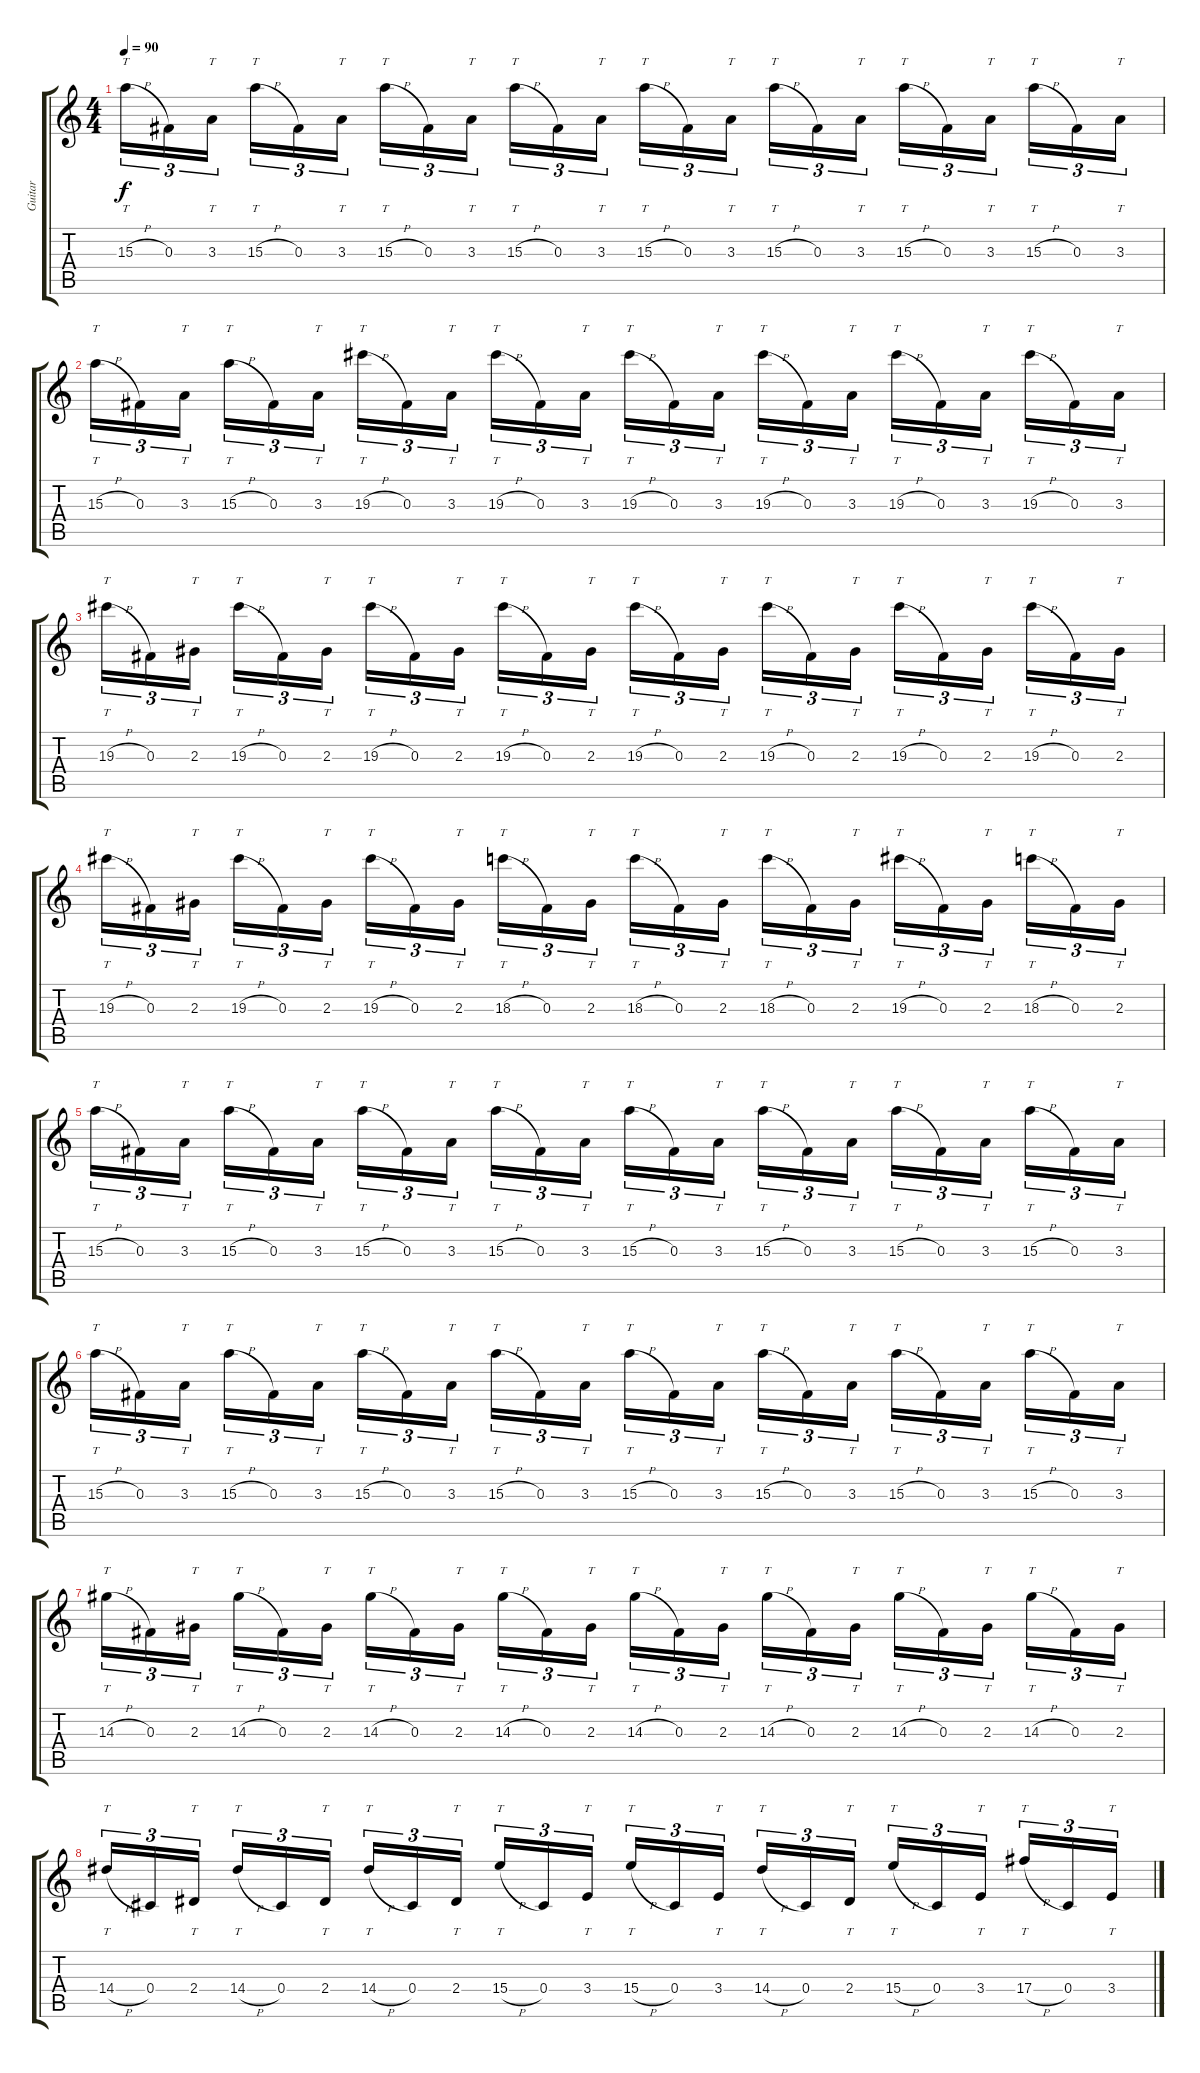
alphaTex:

\track ("Guitar" "Guitar") {instrument electricguitarclean}
\staff {score tabs}
\tuning (Eb4 Bb3 Gb3 Db3 Ab2 Eb2) {hide}
\ts (4 4)
\tempo 90
\clef g2
\ks c
15.3{h}.16{tt tu (3 2) dy f} 0.3.16{tu (3 2)} 3.3.16{tt tu (3 2) beam splitsecondary} 15.3{h}.16{tt tu (3 2)} 0.3.16{tu (3 2)} 3.3.16{tt tu (3 2)} 15.3{h}.16{tt tu (3 2)} 0.3.16{tu (3 2)} 3.3.16{tt tu (3 2) beam splitsecondary} 15.3{h}.16{tt tu (3 2)} 0.3.16{tu (3 2)} 3.3.16{tt tu (3 2)} 15.3{h}.16{tt tu (3 2)} 0.3.16{tu (3 2)} 3.3.16{tt tu (3 2) beam splitsecondary} 15.3{h}.16{tt tu (3 2)} 0.3.16{tu (3 2)} 3.3.16{tt tu (3 2)} 15.3{h}.16{tt tu (3 2)} 0.3.16{tu (3 2)} 3.3.16{tt tu (3 2) beam splitsecondary} 15.3{h}.16{tt tu (3 2)} 0.3.16{tu (3 2)} 3.3.16{tt tu (3 2)} |
15.3{h}.16{tt tu (3 2)} 0.3.16{tu (3 2)} 3.3.16{tt tu (3 2) beam splitsecondary} 15.3{h}.16{tt tu (3 2)} 0.3.16{tu (3 2)} 3.3.16{tt tu (3 2)} 19.3{h}.16{tt tu (3 2)} 0.3.16{tu (3 2)} 3.3.16{tt tu (3 2) beam splitsecondary} 19.3{h}.16{tt tu (3 2)} 0.3.16{tu (3 2)} 3.3.16{tt tu (3 2)} 19.3{h}.16{tt tu (3 2)} 0.3.16{tu (3 2)} 3.3.16{tt tu (3 2) beam splitsecondary} 19.3{h}.16{tt tu (3 2)} 0.3.16{tu (3 2)} 3.3.16{tt tu (3 2)} 19.3{h}.16{tt tu (3 2)} 0.3.16{tu (3 2)} 3.3.16{tt tu (3 2) beam splitsecondary} 19.3{h}.16{tt tu (3 2)} 0.3.16{tu (3 2)} 3.3.16{tt tu (3 2)} |
19.3{h}.16{tt tu (3 2)} 0.3.16{tu (3 2)} 2.3.16{tt tu (3 2) beam splitsecondary} 19.3{h}.16{tt tu (3 2)} 0.3.16{tu (3 2)} 2.3.16{tt tu (3 2)} 19.3{h}.16{tt tu (3 2)} 0.3.16{tu (3 2)} 2.3.16{tt tu (3 2) beam splitsecondary} 19.3{h}.16{tt tu (3 2)} 0.3.16{tu (3 2)} 2.3.16{tt tu (3 2)} 19.3{h}.16{tt tu (3 2)} 0.3.16{tu (3 2)} 2.3.16{tt tu (3 2) beam splitsecondary} 19.3{h}.16{tt tu (3 2)} 0.3.16{tu (3 2)} 2.3.16{tt tu (3 2)} 19.3{h}.16{tt tu (3 2)} 0.3.16{tu (3 2)} 2.3.16{tt tu (3 2) beam splitsecondary} 19.3{h}.16{tt tu (3 2)} 0.3.16{tu (3 2)} 2.3.16{tt tu (3 2)} |
19.3{h}.16{tt tu (3 2)} 0.3.16{tu (3 2)} 2.3.16{tt tu (3 2) beam splitsecondary} 19.3{h}.16{tt tu (3 2)} 0.3.16{tu (3 2)} 2.3.16{tt tu (3 2)} 19.3{h}.16{tt tu (3 2)} 0.3.16{tu (3 2)} 2.3.16{tt tu (3 2) beam splitsecondary} 18.3{h}.16{tt tu (3 2)} 0.3.16{tu (3 2)} 2.3.16{tt tu (3 2)} 18.3{h}.16{tt tu (3 2)} 0.3.16{tu (3 2)} 2.3.16{tt tu (3 2) beam splitsecondary} 18.3{h}.16{tt tu (3 2)} 0.3.16{tu (3 2)} 2.3.16{tt tu (3 2)} 19.3{h}.16{tt tu (3 2)} 0.3.16{tu (3 2)} 2.3.16{tt tu (3 2) beam splitsecondary} 18.3{h}.16{tt tu (3 2)} 0.3.16{tu (3 2)} 2.3.16{tt tu (3 2)} |
15.3{h}.16{tt tu (3 2)} 0.3.16{tu (3 2)} 3.3.16{tt tu (3 2) beam splitsecondary} 15.3{h}.16{tt tu (3 2)} 0.3.16{tu (3 2)} 3.3.16{tt tu (3 2)} 15.3{h}.16{tt tu (3 2)} 0.3.16{tu (3 2)} 3.3.16{tt tu (3 2) beam splitsecondary} 15.3{h}.16{tt tu (3 2)} 0.3.16{tu (3 2)} 3.3.16{tt tu (3 2)} 15.3{h}.16{tt tu (3 2)} 0.3.16{tu (3 2)} 3.3.16{tt tu (3 2) beam splitsecondary} 15.3{h}.16{tt tu (3 2)} 0.3.16{tu (3 2)} 3.3.16{tt tu (3 2)} 15.3{h}.16{tt tu (3 2)} 0.3.16{tu (3 2)} 3.3.16{tt tu (3 2) beam splitsecondary} 15.3{h}.16{tt tu (3 2)} 0.3.16{tu (3 2)} 3.3.16{tt tu (3 2)} |
15.3{h}.16{tt tu (3 2)} 0.3.16{tu (3 2)} 3.3.16{tt tu (3 2) beam splitsecondary} 15.3{h}.16{tt tu (3 2)} 0.3.16{tu (3 2)} 3.3.16{tt tu (3 2)} 15.3{h}.16{tt tu (3 2)} 0.3.16{tu (3 2)} 3.3.16{tt tu (3 2) beam splitsecondary} 15.3{h}.16{tt tu (3 2)} 0.3.16{tu (3 2)} 3.3.16{tt tu (3 2)} 15.3{h}.16{tt tu (3 2)} 0.3.16{tu (3 2)} 3.3.16{tt tu (3 2) beam splitsecondary} 15.3{h}.16{tt tu (3 2)} 0.3.16{tu (3 2)} 3.3.16{tt tu (3 2)} 15.3{h}.16{tt tu (3 2)} 0.3.16{tu (3 2)} 3.3.16{tt tu (3 2) beam splitsecondary} 15.3{h}.16{tt tu (3 2)} 0.3.16{tu (3 2)} 3.3.16{tt tu (3 2)} |
14.3{h}.16{tt tu (3 2)} 0.3.16{tu (3 2)} 2.3.16{tt tu (3 2) beam splitsecondary} 14.3{h}.16{tt tu (3 2)} 0.3.16{tu (3 2)} 2.3.16{tt tu (3 2)} 14.3{h}.16{tt tu (3 2)} 0.3.16{tu (3 2)} 2.3.16{tt tu (3 2) beam splitsecondary} 14.3{h}.16{tt tu (3 2)} 0.3.16{tu (3 2)} 2.3.16{tt tu (3 2)} 14.3{h}.16{tt tu (3 2)} 0.3.16{tu (3 2)} 2.3.16{tt tu (3 2) beam splitsecondary} 14.3{h}.16{tt tu (3 2)} 0.3.16{tu (3 2)} 2.3.16{tt tu (3 2)} 14.3{h}.16{tt tu (3 2)} 0.3.16{tu (3 2)} 2.3.16{tt tu (3 2) beam splitsecondary} 14.3{h}.16{tt tu (3 2)} 0.3.16{tu (3 2)} 2.3.16{tt tu (3 2)} |
14.4{h}.16{tt tu (3 2)} 0.4.16{tu (3 2)} 2.4.16{tt tu (3 2) beam splitsecondary} 14.4{h}.16{tt tu (3 2)} 0.4.16{tu (3 2)} 2.4.16{tt tu (3 2)} 14.4{h}.16{tt tu (3 2)} 0.4.16{tu (3 2)} 2.4.16{tt tu (3 2) beam splitsecondary} 15.4{h}.16{tt tu (3 2)} 0.4.16{tu (3 2)} 3.4.16{tt tu (3 2)} 15.4{h}.16{tt tu (3 2)} 0.4.16{tu (3 2)} 3.4.16{tt tu (3 2) beam splitsecondary} 14.4{h}.16{tt tu (3 2)} 0.4.16{tu (3 2)} 2.4.16{tt tu (3 2)} 15.4{h}.16{tt tu (3 2)} 0.4.16{tu (3 2)} 3.4.16{tt tu (3 2) beam splitsecondary} 17.4{h}.16{tt tu (3 2)} 0.4.16{tu (3 2)} 3.4.16{tt tu (3 2)}
